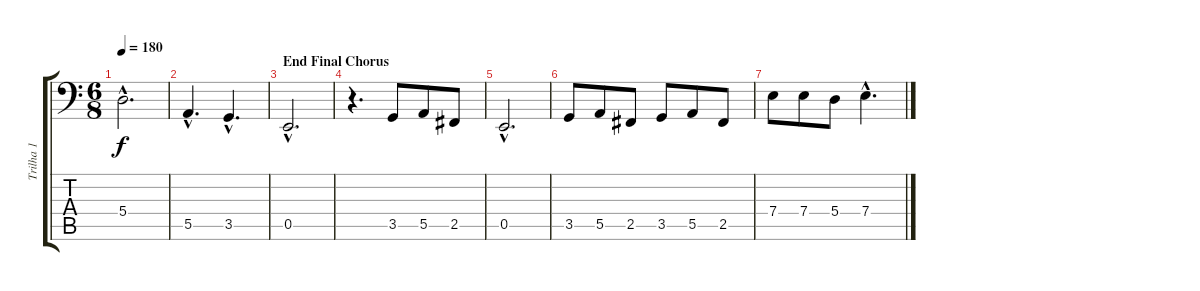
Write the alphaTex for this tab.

\track ("Trilha 1" "Trilha 1") {instrument electricbassfinger}
\staff {score tabs}
\tuning (C3 G2 D2 A1 E1 B0) {hide}
\ts (6 8)
\tempo 180
\clef f4
\ks c
5.4{hac}.2{d dy f} |
5.5{hac}.4{d} 3.5{hac}.4{d} |
\section ("" "End Final Chorus")
0.5{hac}.2{d} |
r.4{d} 3.5.8 5.5.8 2.5.8 |
0.5{hac}.2{d} |
3.5.8 5.5.8 2.5.8 3.5.8 5.5.8 2.5.8 |
7.4.8 7.4.8 5.4.8 7.4{hac}.4{d}
